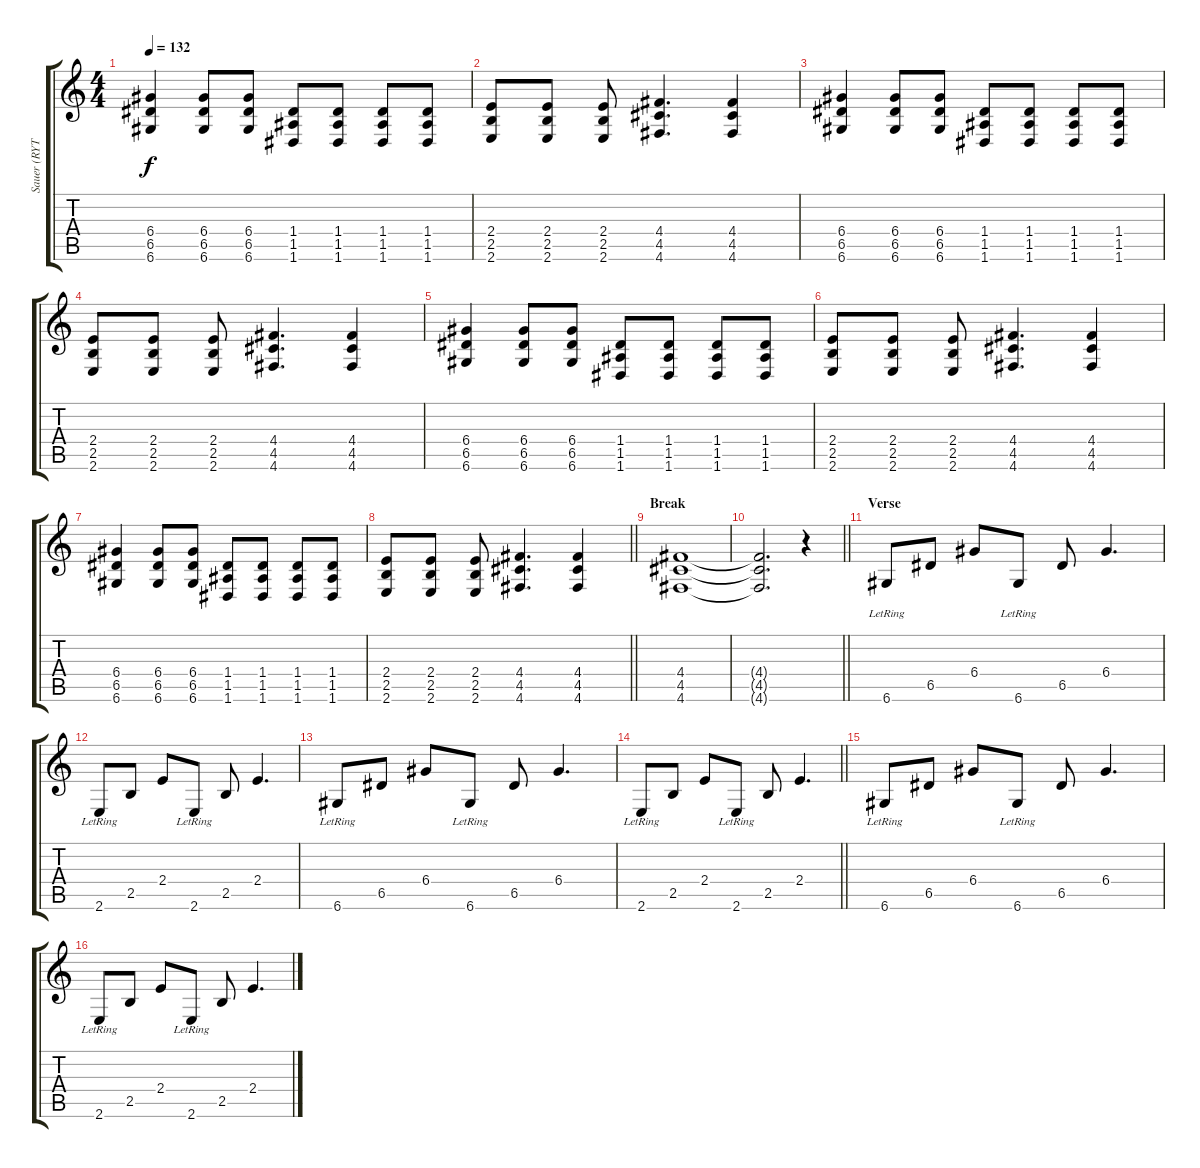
\track ("Sauer (RYTHM)" "Sauer (RYT") {instrument distortionguitar}
\staff {score tabs}
\tuning (E4 B3 G3 D3 A2 D2) {hide}
\ts (4 4)
\tempo 132
\clef g2
\ks c
(6.4 6.5 6.6).4{dy f} (6.4 6.5 6.6).8 (6.4 6.5 6.6).8 (1.4 1.5 1.6).8 (1.4 1.5 1.6).8 (1.4 1.5 1.6).8 (1.4 1.5 1.6).8 |
(2.4 2.5 2.6).8 (2.4 2.5 2.6).8 (2.4 2.5 2.6).8 (4.4 4.5 4.6).4{d} (4.4 4.5 4.6).4 |
(6.4 6.5 6.6).4 (6.4 6.5 6.6).8 (6.4 6.5 6.6).8 (1.4 1.5 1.6).8 (1.4 1.5 1.6).8 (1.4 1.5 1.6).8 (1.4 1.5 1.6).8 |
(2.4 2.5 2.6).8 (2.4 2.5 2.6).8 (2.4 2.5 2.6).8 (4.4 4.5 4.6).4{d} (4.4 4.5 4.6).4 |
(6.4 6.5 6.6).4 (6.4 6.5 6.6).8 (6.4 6.5 6.6).8 (1.4 1.5 1.6).8 (1.4 1.5 1.6).8 (1.4 1.5 1.6).8 (1.4 1.5 1.6).8 |
(2.4 2.5 2.6).8 (2.4 2.5 2.6).8 (2.4 2.5 2.6).8 (4.4 4.5 4.6).4{d} (4.4 4.5 4.6).4 |
(6.4 6.5 6.6).4 (6.4 6.5 6.6).8 (6.4 6.5 6.6).8 (1.4 1.5 1.6).8 (1.4 1.5 1.6).8 (1.4 1.5 1.6).8 (1.4 1.5 1.6).8 |
\barLineRight lightlight
(2.4 2.5 2.6).8 (2.4 2.5 2.6).8 (2.4 2.5 2.6).8 (4.4 4.5 4.6).4{d} (4.4 4.5 4.6).4 |
\section ("" "Break")
(4.4 4.5 4.6).1 |
\barLineRight lightlight
(4.4{t} 4.5{t} 4.6{t}).2{d} r.4 |
\section ("" "Verse")
6.6{lr}.8{volume 11 instrument electricguitarclean} 6.5.8 6.4.8 6.6{lr}.8 6.5.8 6.4.4{d} |
2.6{lr}.8 2.5.8 2.4.8 2.6{lr}.8 2.5.8 2.4.4{d} |
6.6{lr}.8 6.5.8 6.4.8 6.6{lr}.8 6.5.8 6.4.4{d} |
\barLineRight lightlight
2.6{lr}.8 2.5.8 2.4.8 2.6{lr}.8 2.5.8 2.4.4{d} |
6.6{lr}.8 6.5.8 6.4.8 6.6{lr}.8 6.5.8 6.4.4{d} |
2.6{lr}.8 2.5.8 2.4.8 2.6{lr}.8 2.5.8 2.4.4{d}
